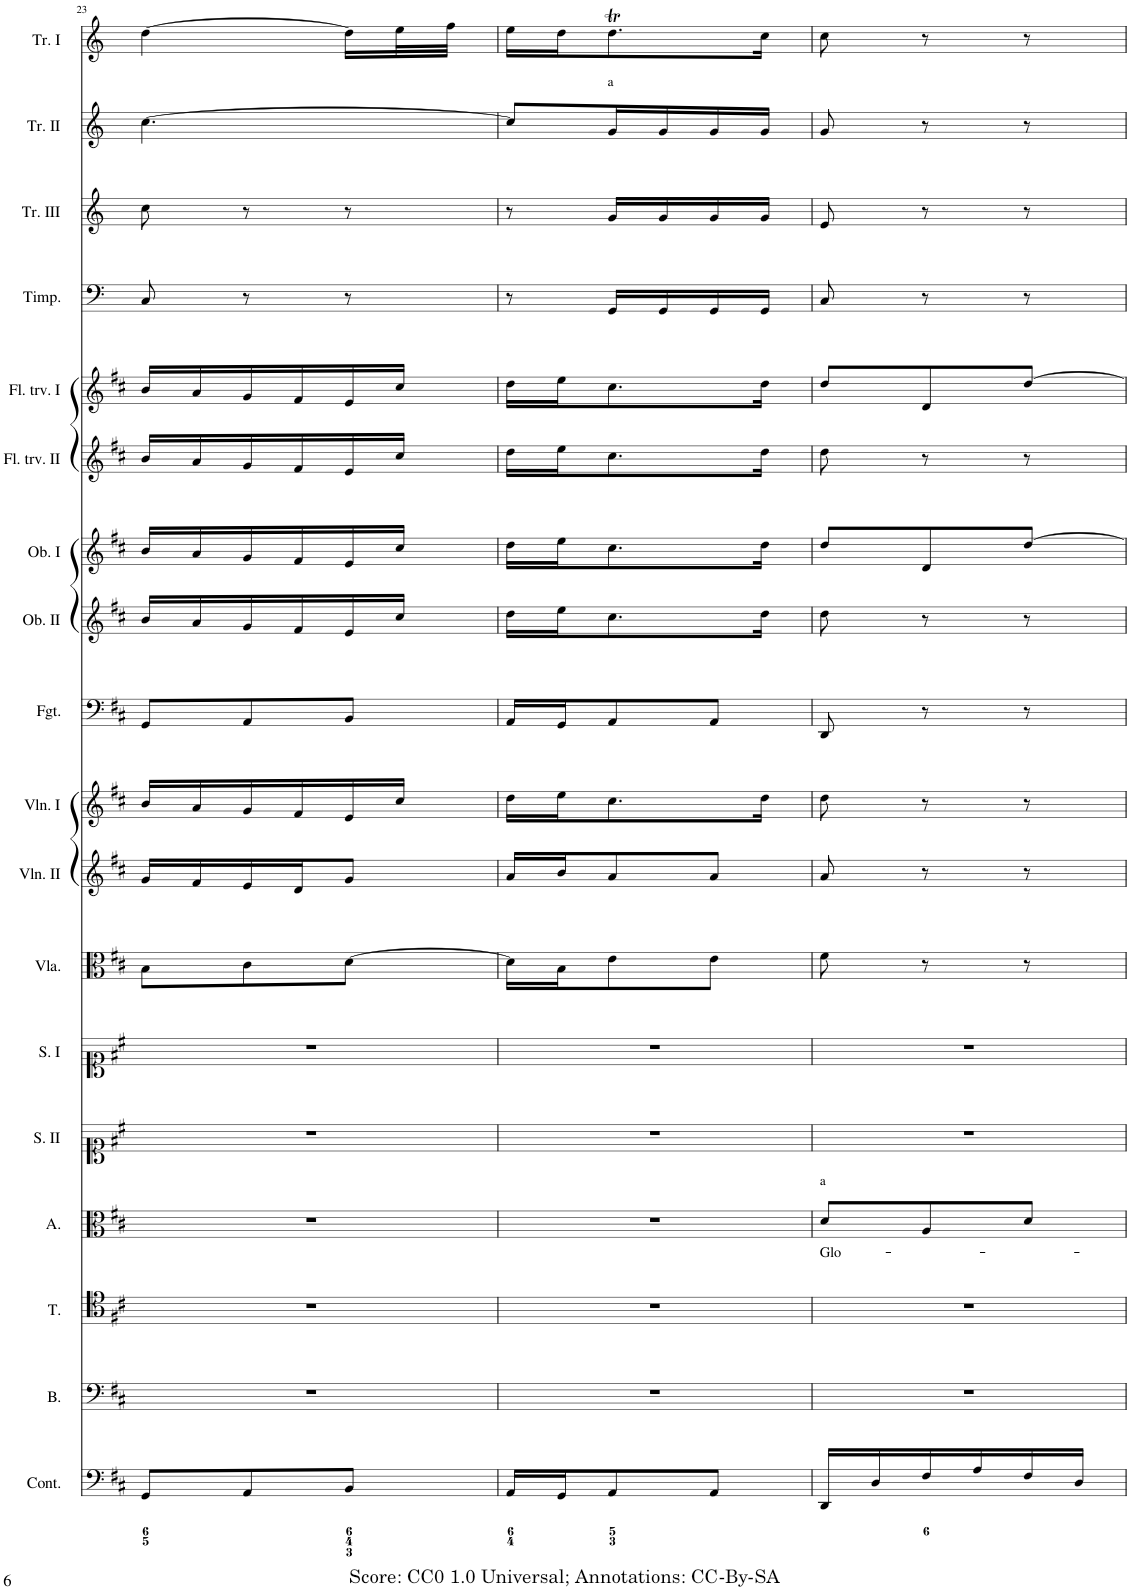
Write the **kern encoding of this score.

**kern	**kern	**kern	**kern	**kern	**text	**kern	**kern	**kern	**kern	**kern	**kern	**kern	**kern	**kern	**kern	**kern	**kern	**kern	**kern
*part19	*part18	*part17	*part16	*part15	*part15	*part14	*part13	*part12	*part11	*part10	*part9	*part8	*part7	*part6	*part5	*part4	*part3	*part2	*part1
*staff19	*staff18	*staff17	*staff16	*staff15	*staff15	*staff14	*staff13	*staff12	*staff11	*staff10	*staff9	*staff8	*staff7	*staff6	*staff5	*staff4	*staff3	*staff2	*staff1
*I"Continuo	*I"Continuo	*I"Basso	*I"Tenore	*I"Alto	*	*I"Soprano II	*I"Soprano I	*I"Viola	*I"Violino II	*I"Violino I	*I"Fagotti	*I"Oboe II	*I"Oboe I	*I"Flauto traverso II	*I"Flauto traverso I	*I"Timpani	*I"Tromba III	*I"Tromba II	*I"Tromba I
*I'Cont.	*I'Cont.	*I'B.	*I'T.	*I'A.	*	*I'S. II	*I'S. I	*I'Vla.	*I'Vln. II	*I'Vln. I	*I'Fgt.	*I'Ob. II	*I'Ob. I	*I'Fl. trv. II	*I'Fl. trv. I	*I'Timp.	*I'Tr. III	*I'Tr. II	*I'Tr. I
!!LO:PB:g=z
*clefF4	*clefF4	*clefF4	*clefC4	*clefC3	*	*clefC1	*clefC1	*clefC3	*clefG2	*clefG2	*clefF4	*clefG2	*clefG2	*clefG2	*clefG2	*clefF4	*clefG2	*clefG2	*clefG2
*	*	*	*	*	*	*	*	*	*	*	*	*	*	*	*	*Trd-1c-2	*Trd-1c-2	*Trd-1c-2	*Trd-1c-2
*k[f#c#]	*k[f#c#]	*k[f#c#]	*k[f#c#]	*k[f#c#]	*	*k[f#c#]	*k[f#c#]	*k[f#c#]	*k[f#c#]	*k[f#c#]	*k[f#c#]	*k[f#c#]	*k[f#c#]	*k[f#c#]	*k[f#c#]	*k[]	*k[]	*k[]	*k[]
*M3/8	*M3/8	*M3/8	*M3/8	*M3/8	*	*M3/8	*M3/8	*M3/8	*M3/8	*M3/8	*M3/8	*M3/8	*M3/8	*M3/8	*M3/8	*M3/8	*M3/8	*M3/8	*M3/8
=23	=23	=23	=23	=23	=23	=23	=23	=23	=23	=23	=23	=23	=23	=23	=23	=23	=23	=23	=23
8GG/L	8GG/L	4.r	4.r	4.r	.	4.r	4.r	8B\L	16g/LL	16b/LL	8GG/L	16b/LL	16b/LL	16b/LL	16b/LL	8C/	8cc\	[4.cc\	[4dd\
.	.	.	.	.	.	.	.	.	16f#/	16a/	.	16a/	16a/	16a/	16a/	.	.	.	.
8AA/	8AA/	.	.	.	.	.	.	8c#\	16e/	16g/	8AA/	16g/	16g/	16g/	16g/	8r	8r	.	.
.	.	.	.	.	.	.	.	.	16d/J	16f#/	.	16f#/	16f#/	16f#/	16f#/	.	.	.	.
8BB/J	8BB/J	.	.	.	.	.	.	[8d\J	8g/J	16e/	8BB/J	16e/	16e/	16e/	16e/	8r	8r	.	16dd\LL]
.	.	.	.	.	.	.	.	.	.	16cc#/JJ	.	16cc#/JJ	16cc#/JJ	16cc#/JJ	16cc#/JJ	.	.	.	32ee\L
.	.	.	.	.	.	.	.	.	.	.	.	.	.	.	.	.	.	.	32ff\JJJ
=24	=24	=24	=24	=24	=24	=24	=24	=24	=24	=24	=24	=24	=24	=24	=24	=24	=24	=24	=24
16AA/LL	16AA/LL	4.r	4.r	4.r	.	4.r	4.r	16d\LL]	16a/LL	16dd\LL	16AA/LL	16dd\LL	16dd\LL	16dd\LL	16dd\LL	8r	8r	8cc/L]	16ee\LL
16GG/J	16GG/J	.	.	.	.	.	.	16B\J	16b/J	16ee\J	16GG/J	16ee\J	16ee\J	16ee\J	16ee\J	.	.	.	16dd\J
!	!	!	!	!	!	!	!	!	!	!	!	!	!	!	!	!	!	!LO:TX:a:t=a	!
8AA/	8AA/	.	.	.	.	.	.	8e\	8a/	8.cc#\	8AA/	8.cc#\	8.cc#\	8.cc#\	8.cc#\	16GG/LL	16g/LL	16g/L	8.ddT\
.	.	.	.	.	.	.	.	.	.	.	.	.	.	.	.	16GG/	16g/	16g/	.
8AA/J	8AA/J	.	.	.	.	.	.	8e\J	8a/J	.	8AA/J	.	.	.	.	16GG/	16g/	16g/	.
.	.	.	.	.	.	.	.	.	.	16dd\Jk	.	16dd\Jk	16dd\Jk	16dd\Jk	16dd\Jk	16GG/JJ	16g/JJ	16g/JJ	16cc\Jk
=25	=25	=25	=25	=25	=25	=25	=25	=25	=25	=25	=25	=25	=25	=25	=25	=25	=25	=25	=25
!	!	!	!	!LO:TX:a:t=a	!	!	!	!	!	!	!	!	!	!	!	!	!	!	!
!	!	!	!	!	!LO:LY:b	!	!	!	!	!	!	!	!	!	!	!	!	!	!
16DD/LL	16DD/LL	4.r	4.r	8d/L	Glo-	4.r	4.r	8f#\	8a/	8dd\	8DD/	8dd\	8dd/L	8dd\	8dd/L	8C/	8e/	8g/	8cc\
16D/	16D/	.	.	.	.	.	.	.	.	.	.	.	.	.	.	.	.	.	.
16F#/	16F#/	.	.	8A/	.	.	.	8r	8r	8r	8r	8r	8d/	8r	8d/	8r	8r	8r	8r
16A/	16A/	.	.	.	.	.	.	.	.	.	.	.	.	.	.	.	.	.	.
16F#/	16F#/	.	.	8d/J	.	.	.	8r	8r	8r	8r	8r	[8dd/J	8r	[8dd/J	8r	8r	8r	8r
16D/JJ	16D/JJ	.	.	.	.	.	.	.	.	.	.	.	.	.	.	.	.	.	.
=	=	=	=	=	=	=	=	=	=	=	=	=	=	=	=	=	=	=	=
*-	*-	*-	*-	*-	*-	*-	*-	*-	*-	*-	*-	*-	*-	*-	*-	*-	*-	*-	*-
